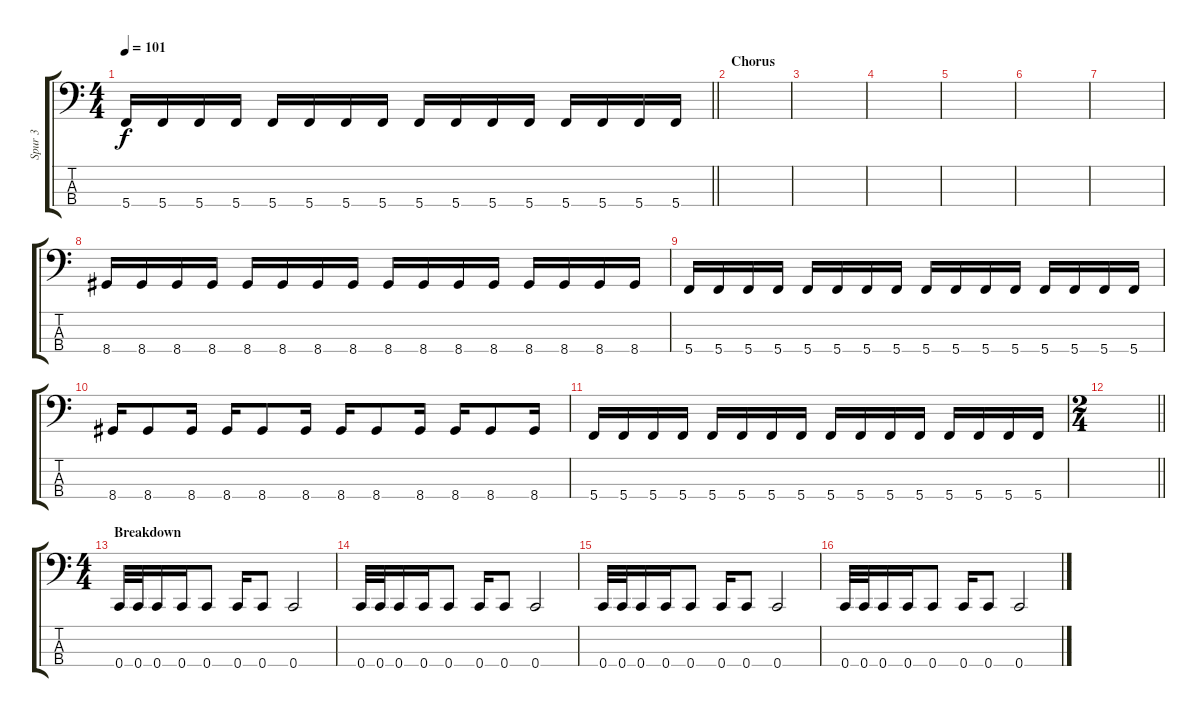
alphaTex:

\track ("Spur 3" "Spur 3") {instrument electricbassfinger}
\staff {score tabs}
\tuning (F2 C2 G1 C1) {hide}
\ts (4 4)
\tempo 101
\clef f4
\barLineRight lightlight
\ks c
5.4.16{dy f} 5.4.16 5.4.16 5.4.16 5.4.16 5.4.16 5.4.16 5.4.16 5.4.16 5.4.16 5.4.16 5.4.16 5.4.16 5.4.16 5.4.16 5.4.16 |
\section ("" "Chorus")
|
|
|
|
|
|
8.4.16 8.4.16 8.4.16 8.4.16 8.4.16 8.4.16 8.4.16 8.4.16 8.4.16 8.4.16 8.4.16 8.4.16 8.4.16 8.4.16 8.4.16 8.4.16 |
5.4.16 5.4.16 5.4.16 5.4.16 5.4.16 5.4.16 5.4.16 5.4.16 5.4.16 5.4.16 5.4.16 5.4.16 5.4.16 5.4.16 5.4.16 5.4.16 |
8.4.16 8.4.8 8.4.16 8.4.16 8.4.8 8.4.16 8.4.16 8.4.8 8.4.16 8.4.16 8.4.8 8.4.16 |
5.4.16 5.4.16 5.4.16 5.4.16 5.4.16 5.4.16 5.4.16 5.4.16 5.4.16 5.4.16 5.4.16 5.4.16 5.4.16 5.4.16 5.4.16 5.4.16 |
\ts (2 4)
\barLineRight lightlight
|
\ts (4 4)
\section ("" "Breakdown")
0.4.32 0.4.32 0.4.16 0.4.16 0.4.8 0.4.16 0.4.8 0.4.2 |
0.4.32 0.4.32 0.4.16 0.4.16 0.4.8 0.4.16 0.4.8 0.4.2 |
0.4.32 0.4.32 0.4.16 0.4.16 0.4.8 0.4.16 0.4.8 0.4.2 |
0.4.32 0.4.32 0.4.16 0.4.16 0.4.8 0.4.16 0.4.8 0.4.2
